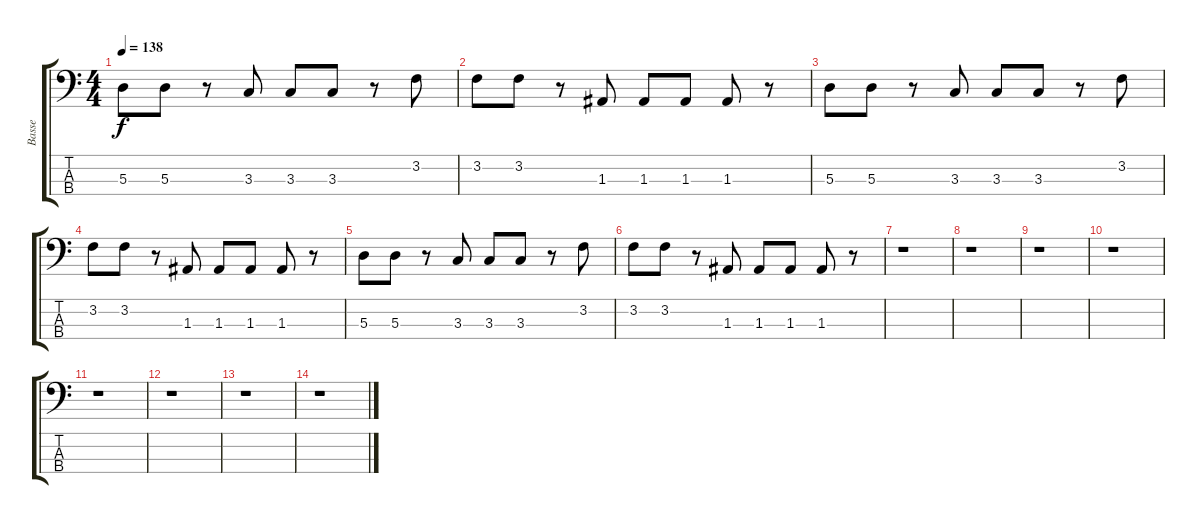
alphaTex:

\track ("Basse" "Basse") {instrument electricbasspick}
\staff {score tabs}
\tuning (G2 D2 A1 E1) {hide}
\ts (4 4)
\tempo 138
\clef f4
\ks c
5.3.8{dy f} 5.3.8 r.8 3.3.8 3.3.8 3.3.8 r.8 3.2.8 |
3.2.8 3.2.8 r.8 1.3.8 1.3.8 1.3.8 1.3.8 r.8 |
5.3.8 5.3.8 r.8 3.3.8 3.3.8 3.3.8 r.8 3.2.8 |
3.2.8 3.2.8 r.8 1.3.8 1.3.8 1.3.8 1.3.8 r.8 |
5.3.8 5.3.8 r.8 3.3.8 3.3.8 3.3.8 r.8 3.2.8 |
3.2.8 3.2.8 r.8 1.3.8 1.3.8 1.3.8 1.3.8 r.8 |
r.1 |
r.1 |
r.1 |
r.1 |
r.1 |
r.1 |
r.1 |
r.1
